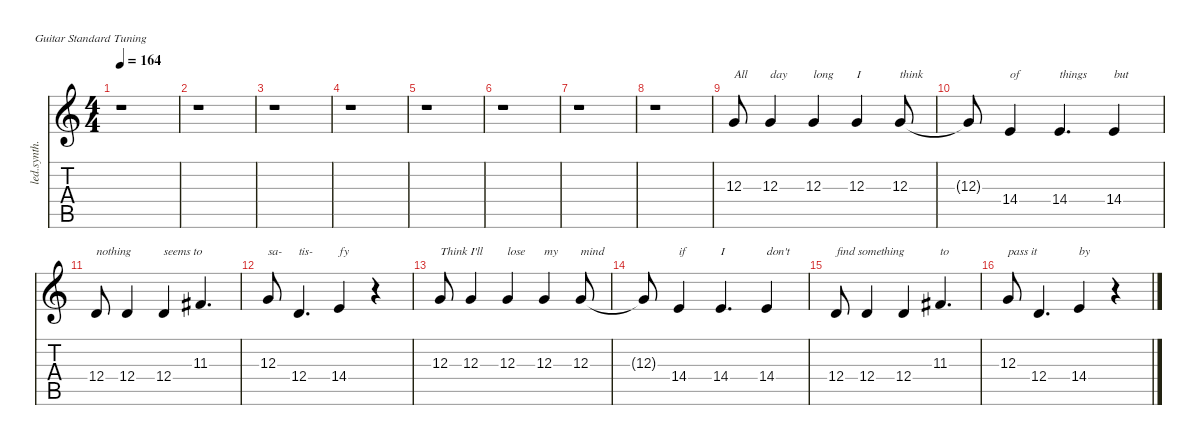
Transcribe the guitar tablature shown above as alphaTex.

\defaultSystemsLayout 4
\hideDynamics
\bracketExtendMode nobrackets
\track ("Ozzy" "led.synth.") {instrument lead6voice}
\staff {score tabs}
\tuning (E4 B3 G3 D3 A2 E2)
\ts (4 4)
\tempo 164
\clef g2
\ks c
r.1{dy f beam Down} |
r.1{beam Down} |
r.1{beam Down} |
r.1{beam Down} |
r.1{beam Down} |
r.1{beam Down} |
r.1{beam Down} |
r.1{beam Down} |
12.3.8{txt "All" beam Up} 12.3.4{txt "day" beam Up} 12.3.4{txt "long" beam Up} 12.3.4{txt "I" beam Up} 12.3.8{txt "think" beam Up} |
12.3{t}.8{beam Up} 14.4.4{txt "of" beam Up} 14.4.4{d txt "things" beam Up} 14.4.4{txt "but" beam Up} |
12.4.8{txt "nothing" beam Up} 12.4.4{beam Up} 12.4.4{txt "seems to" beam Up} 11.3{acc #}.4{d beam Up} |
12.3.8{txt "sa-" beam Up} 12.4.4{d txt "tis-" beam Up} 14.4.4{txt "fy" beam Up} r.4{beam Down} |
12.3.8{txt "Think I'll" beam Up} 12.3.4{beam Up} 12.3.4{txt "lose" beam Up} 12.3.4{txt "my" beam Up} 12.3.8{txt "mind" beam Up} |
12.3{t}.8{beam Up} 14.4.4{txt "if" beam Up} 14.4.4{d txt "I" beam Up} 14.4.4{txt "don't" beam Up} |
12.4.8{txt "find something" beam Up} 12.4.4{beam Up} 12.4.4{beam Up} 11.3{acc #}.4{d txt "to" beam Up} |
12.3.8{txt "pass it" beam Up} 12.4.4{d beam Up} 14.4.4{txt "by" beam Up} r.4{beam Down}
